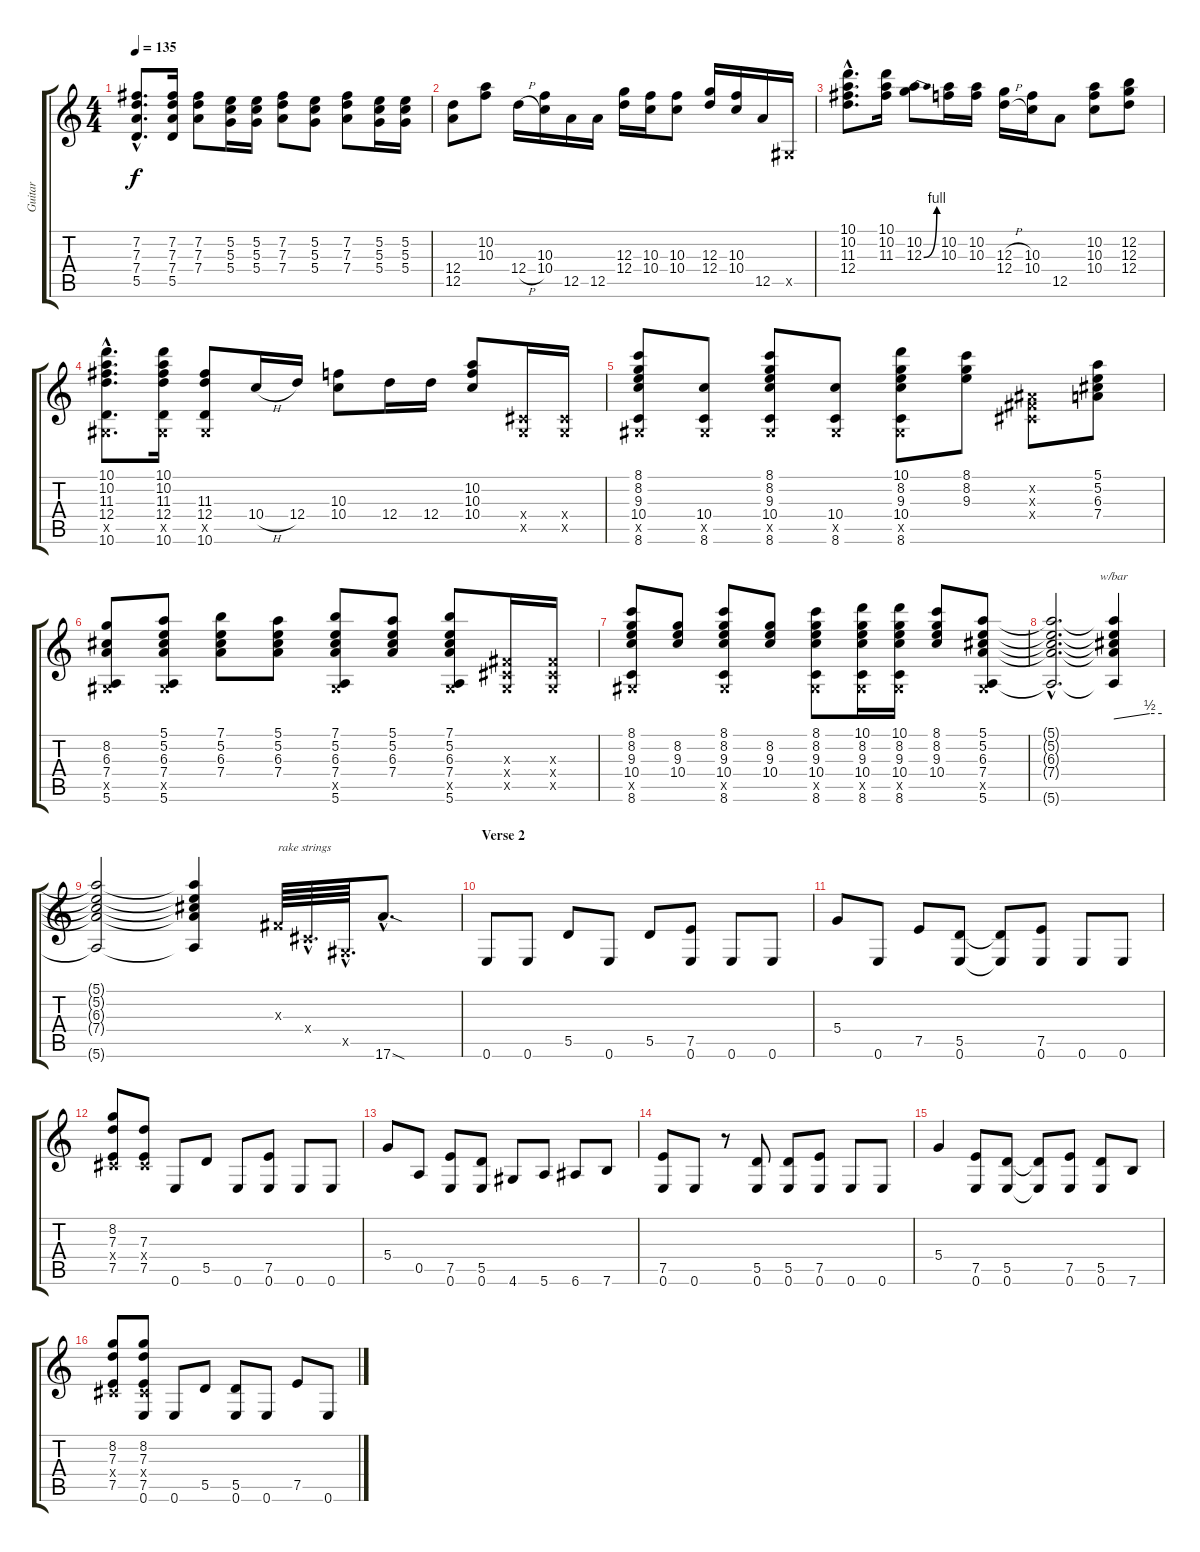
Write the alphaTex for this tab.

\track ("Guitar" "Guitar") {instrument electricguitarclean}
\staff {score tabs}
\tuning (E4 B3 G3 D3 A2 E2) {hide}
\ts (4 4)
\tempo 135
\clef g2
\ks c
(7.2{hac} 7.3{hac} 7.4{hac} 5.5{hac}).8{d dy f} (7.2 7.3 7.4 5.5).16 (7.2 7.3 7.4).8 (5.2 5.3 5.4).16 (5.2 5.3 5.4).16 (7.2 7.3 7.4).8 (5.2 5.3 5.4).8 (7.2 7.3 7.4).8 (5.2 5.3 5.4).16 (5.2 5.3 5.4).16 |
(12.4 12.5).8 (10.2 10.3).8 12.4{h}.16 (10.3 10.4).16 12.5.16 12.5.16 (12.3 12.4).16 (10.3 10.4).16 (10.3 10.4).8 (12.3 12.4).16 (10.3 10.4).16 12.5.16 -1.5{x}.16 |
(10.1{hac} 10.2{hac} 11.3{hac} 12.4{hac}).8{d} (10.1 10.2 11.3).16 (10.2 12.3{be (bend 0 0 60 4)}).8 (10.2 10.3).16 (10.2 10.3).16 (12.3{h} 12.4{h}).16 (10.3 10.4).16 12.5.8 (10.2 10.3 10.4).8 (12.2 12.3 12.4).8 |
(10.1{hac} 10.2{hac} 11.3{hac} 12.4{hac} -1.5{hac x} 10.6{hac}).8{d} (10.1 10.2 11.3 12.4 -1.5{x} 10.6).16 (11.3 12.4 -1.5{x} 10.6).8 10.4{h}.16 12.4.16 (10.3 10.4).8 12.4.16 12.4.16 (10.2 10.3 10.4).8 (-1.4{x} -1.5{x}).16 (-1.4{x} -1.5{x}).16 |
(8.1 8.2 9.3 10.4 -1.5{x} 8.6).8 (10.4 -1.5{x} 8.6).8 (8.1 8.2 9.3 10.4 -1.5{x} 8.6).8 (10.4 -1.5{x} 8.6).8 (10.1 8.2 9.3 10.4 -1.5{x} 8.6).8 (8.1 8.2 9.3).8 (-1.2{x} -1.3{x} -1.4{x}).8 (5.1 5.2 6.3 7.4).8 |
(8.2 6.3 7.4 -1.5{x} 5.6).8 (5.1 5.2 6.3 7.4 -1.5{x} 5.6).8 (7.1 5.2 6.3 7.4).8 (5.1 5.2 6.3 7.4).8 (7.1 5.2 6.3 7.4 -1.5{x} 5.6).8 (5.1 5.2 6.3 7.4).8 (7.1 5.2 6.3 7.4 -1.5{x} 5.6).8 (-1.3{x} -1.4{x} -1.5{x}).16 (-1.3{x} -1.4{x} -1.5{x}).16 |
(8.1 8.2 9.3 10.4 -1.5{x} 8.6).8 (8.2 9.3 10.4).8 (8.1 8.2 9.3 10.4 -1.5{x} 8.6).8 (8.2 9.3 10.4).8 (8.1 8.2 9.3 10.4 -1.5{x} 8.6).8 (10.1 8.2 9.3 10.4 -1.5{x} 8.6).16 (10.1 8.2 9.3 10.4 -1.5{x} 8.6).16 (8.1 8.2 9.3 10.4).8 (5.1 5.2 6.3 7.4 -1.5{x} 5.6).8 |
(5.1{hac t} 5.2{hac t} 6.3{hac t} 7.4{hac t} 5.6{hac t}).2{d} (5.1{t} 5.2{t} 6.3{t} 7.4{t} 5.6{t}).4{tbe (custom default 0 0 45 2 60 2)} |
(5.1{t} 5.2{t} 6.3{t} 7.4{t} 5.6{t}).2 (5.1{t} 5.2{t} 6.3{t} 7.4{t} 5.6{t}).4 -1.3{x}.64{txt "rake strings"} -1.4{hac x}.64{d} -1.5{hac x}.64{d} 17.6{sod hac}.8{d} |
\section ("" "Verse 2")
0.6.8{instrument electricguitarmuted} 0.6.8 5.5.8 0.6.8 5.5.8 (7.5 0.6).8 0.6.8 0.6.8 |
5.4.8 0.6.8 7.5.8 (5.5 0.6).8 (5.5{t} 0.6{t}).8 (7.5 0.6).8 0.6.8 0.6.8 |
(8.2 7.3 -1.4{x} 7.5).8{instrument electricguitarclean} (7.3 -1.4{x} 7.5).8 0.6.8{instrument electricguitarmuted} 5.5.8 0.6.8 (7.5 0.6).8 0.6.8 0.6.8 |
5.4.8 0.5.8 (7.5 0.6).8 (5.5 0.6).8 4.6.8 5.6.8 6.6.8 7.6.8 |
(7.5 0.6).8 0.6.8 r.8 (5.5 0.6).8 (5.5 0.6).8 (7.5 0.6).8 0.6.8 0.6.8 |
5.4.4 (7.5 0.6).8 (5.5 0.6).8 (5.5{t} 0.6{t}).8 (7.5 0.6).8 (5.5 0.6).8 7.6.8 |
(8.2 7.3 -1.4{x} 7.5).8{instrument electricguitarclean} (8.2 7.3 -1.4{x} 7.5 0.6).8 0.6.8{instrument electricguitarmuted} 5.5.8 (5.5 0.6).8 0.6.8 7.5.8 0.6.8
